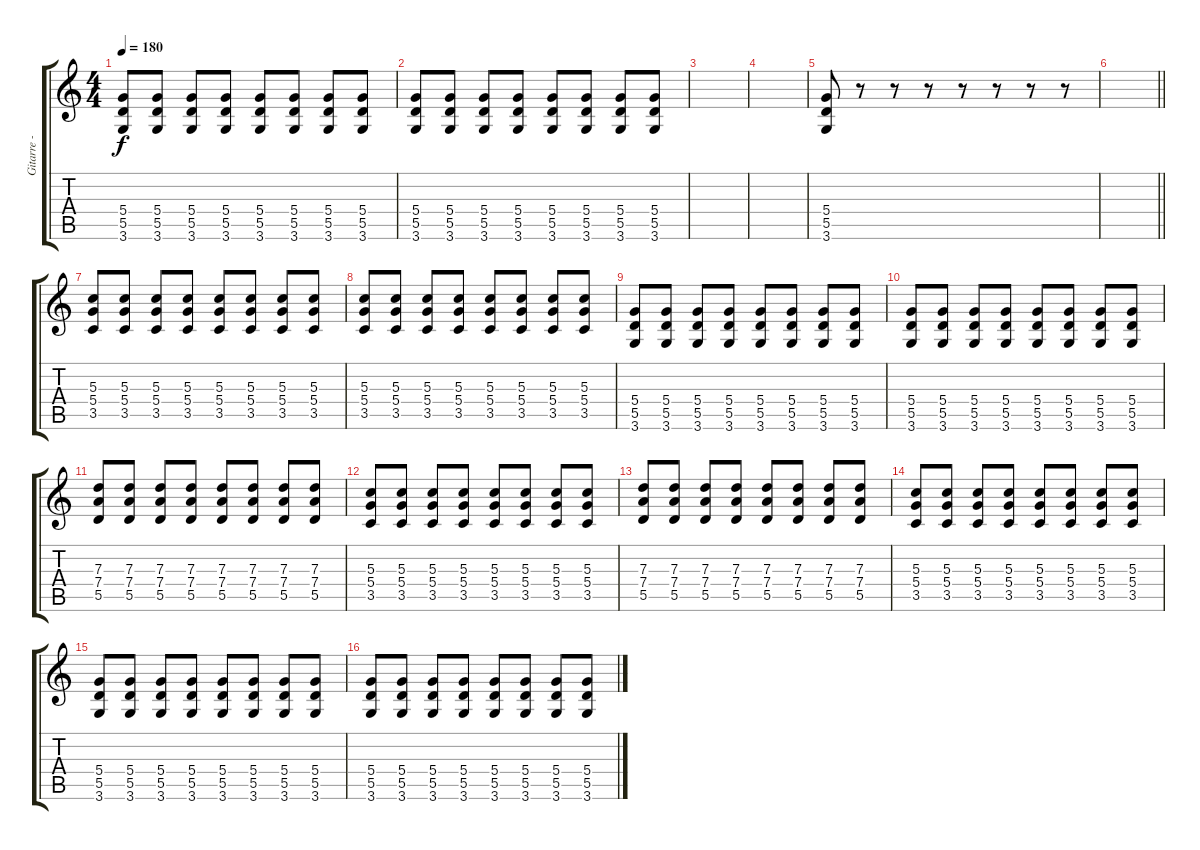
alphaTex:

\track ("Gitarre - Johnny Ramone" "Gitarre - ") {instrument distortionguitar}
\staff {score tabs}
\tuning (E4 B3 G3 D3 A2 E2) {hide}
\ts (4 4)
\tempo 180
\clef g2
\ks c
(5.4 5.5 3.6).8{dy f} (5.4 5.5 3.6).8 (5.4 5.5 3.6).8 (5.4 5.5 3.6).8 (5.4 5.5 3.6).8 (5.4 5.5 3.6).8 (5.4 5.5 3.6).8 (5.4 5.5 3.6).8 |
(5.4 5.5 3.6).8 (5.4 5.5 3.6).8 (5.4 5.5 3.6).8 (5.4 5.5 3.6).8 (5.4 5.5 3.6).8 (5.4 5.5 3.6).8 (5.4 5.5 3.6).8 (5.4 5.5 3.6).8 |
|
|
(5.4 5.5 3.6).8 r.8 r.8 r.8 r.8 r.8 r.8 r.8 |
\barLineRight lightlight
|
(5.3 5.4 3.5).8 (5.3 5.4 3.5).8 (5.3 5.4 3.5).8 (5.3 5.4 3.5).8 (5.3 5.4 3.5).8 (5.3 5.4 3.5).8 (5.3 5.4 3.5).8 (5.3 5.4 3.5).8 |
(5.3 5.4 3.5).8 (5.3 5.4 3.5).8 (5.3 5.4 3.5).8 (5.3 5.4 3.5).8 (5.3 5.4 3.5).8 (5.3 5.4 3.5).8 (5.3 5.4 3.5).8 (5.3 5.4 3.5).8 |
(5.4 5.5 3.6).8 (5.4 5.5 3.6).8 (5.4 5.5 3.6).8 (5.4 5.5 3.6).8 (5.4 5.5 3.6).8 (5.4 5.5 3.6).8 (5.4 5.5 3.6).8 (5.4 5.5 3.6).8 |
(5.4 5.5 3.6).8 (5.4 5.5 3.6).8 (5.4 5.5 3.6).8 (5.4 5.5 3.6).8 (5.4 5.5 3.6).8 (5.4 5.5 3.6).8 (5.4 5.5 3.6).8 (5.4 5.5 3.6).8 |
(7.3 7.4 5.5).8 (7.3 7.4 5.5).8 (7.3 7.4 5.5).8 (7.3 7.4 5.5).8 (7.3 7.4 5.5).8 (7.3 7.4 5.5).8 (7.3 7.4 5.5).8 (7.3 7.4 5.5).8 |
(5.3 5.4 3.5).8 (5.3 5.4 3.5).8 (5.3 5.4 3.5).8 (5.3 5.4 3.5).8 (5.3 5.4 3.5).8 (5.3 5.4 3.5).8 (5.3 5.4 3.5).8 (5.3 5.4 3.5).8 |
(7.3 7.4 5.5).8 (7.3 7.4 5.5).8 (7.3 7.4 5.5).8 (7.3 7.4 5.5).8 (7.3 7.4 5.5).8 (7.3 7.4 5.5).8 (7.3 7.4 5.5).8 (7.3 7.4 5.5).8 |
(5.3 5.4 3.5).8 (5.3 5.4 3.5).8 (5.3 5.4 3.5).8 (5.3 5.4 3.5).8 (5.3 5.4 3.5).8 (5.3 5.4 3.5).8 (5.3 5.4 3.5).8 (5.3 5.4 3.5).8 |
(5.4 5.5 3.6).8 (5.4 5.5 3.6).8 (5.4 5.5 3.6).8 (5.4 5.5 3.6).8 (5.4 5.5 3.6).8 (5.4 5.5 3.6).8 (5.4 5.5 3.6).8 (5.4 5.5 3.6).8 |
(5.4 5.5 3.6).8 (5.4 5.5 3.6).8 (5.4 5.5 3.6).8 (5.4 5.5 3.6).8 (5.4 5.5 3.6).8 (5.4 5.5 3.6).8 (5.4 5.5 3.6).8 (5.4 5.5 3.6).8
